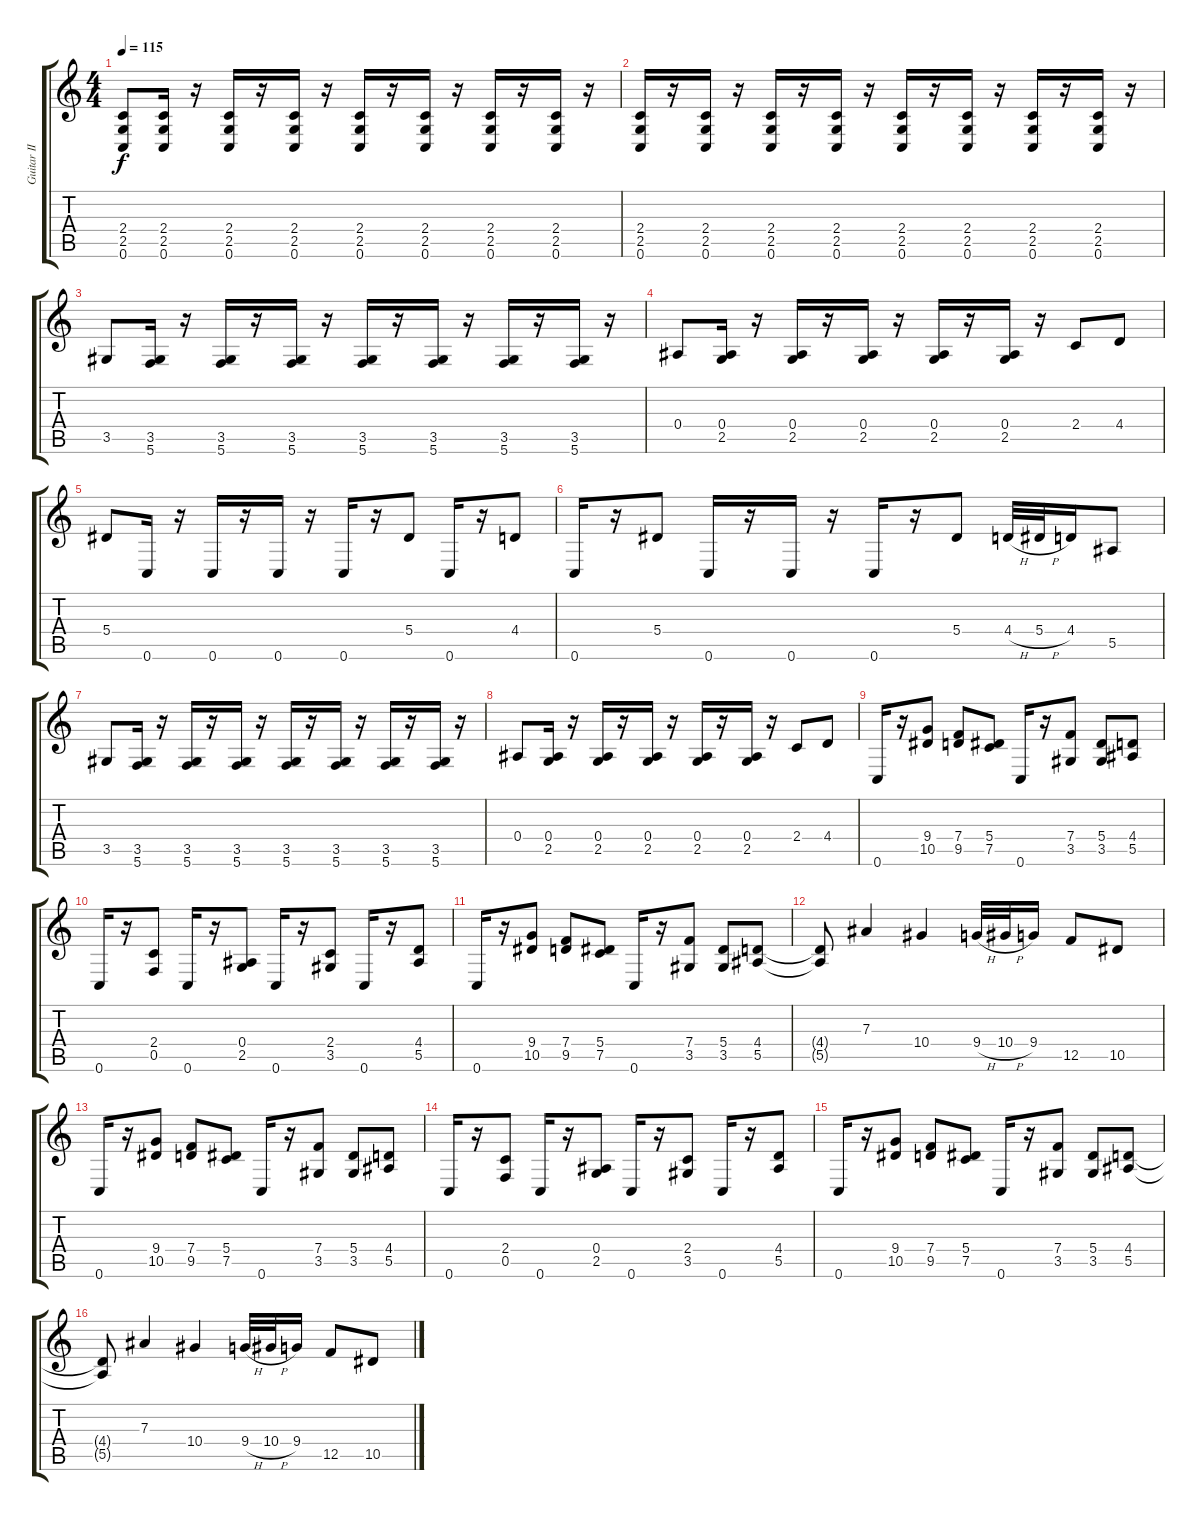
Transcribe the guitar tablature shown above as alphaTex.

\track ("Guitar II" "Guitar II") {instrument distortionguitar}
\staff {score tabs}
\tuning (C4 G3 Eb3 Bb2 F2 C2) {hide}
\ts (4 4)
\tempo 115
\clef g2
\ks c
(2.4 2.5 0.6).8{dy f} (2.4 2.5 0.6).16 r.16 (2.4 2.5 0.6).16 r.16 (2.4 2.5 0.6).16 r.16 (2.4 2.5 0.6).16 r.16 (2.4 2.5 0.6).16 r.16 (2.4 2.5 0.6).16 r.16 (2.4 2.5 0.6).16 r.16 |
(2.4 2.5 0.6).16 r.16 (2.4 2.5 0.6).16 r.16 (2.4 2.5 0.6).16 r.16 (2.4 2.5 0.6).16 r.16 (2.4 2.5 0.6).16 r.16 (2.4 2.5 0.6).16 r.16 (2.4 2.5 0.6).16 r.16 (2.4 2.5 0.6).16 r.16 |
3.5.8 (3.5 5.6).16 r.16 (3.5 5.6).16 r.16 (3.5 5.6).16 r.16 (3.5 5.6).16 r.16 (3.5 5.6).16 r.16 (3.5 5.6).16 r.16 (3.5 5.6).16 r.16 |
0.4.8 (0.4 2.5).16 r.16 (0.4 2.5).16 r.16 (0.4 2.5).16 r.16 (0.4 2.5).16 r.16 (0.4 2.5).16 r.16 2.4.8 4.4.8 |
5.4.8 0.6.16 r.16 0.6.16 r.16 0.6.16 r.16 0.6.16 r.16 5.4.8 0.6.16 r.16 4.4.8 |
0.6.16 r.16 5.4.8 0.6.16 r.16 0.6.16 r.16 0.6.16 r.16 5.4.8 4.4{h}.32 5.4{h}.32 4.4.16 5.5.8 |
3.5.8 (3.5 5.6).16 r.16 (3.5 5.6).16 r.16 (3.5 5.6).16 r.16 (3.5 5.6).16 r.16 (3.5 5.6).16 r.16 (3.5 5.6).16 r.16 (3.5 5.6).16 r.16 |
0.4.8 (0.4 2.5).16 r.16 (0.4 2.5).16 r.16 (0.4 2.5).16 r.16 (0.4 2.5).16 r.16 (0.4 2.5).16 r.16 2.4.8 4.4.8 |
0.6.16 r.16 (9.4 10.5).8 (7.4 9.5).8 (5.4 7.5).8 0.6.16 r.16 (7.4 3.5).8 (5.4 3.5).8 (4.4 5.5).8 |
0.6.16 r.16 (2.4 0.5).8 0.6.16 r.16 (0.4 2.5).8 0.6.16 r.16 (2.4 3.5).8 0.6.16 r.16 (4.4 5.5).8 |
0.6.16 r.16 (9.4 10.5).8 (7.4 9.5).8 (5.4 7.5).8 0.6.16 r.16 (7.4 3.5).8 (5.4 3.5).8 (4.4 5.5).8 |
(4.4{t} 5.5{t}).8 7.3.4 10.4.4 9.4{h}.32 10.4{h}.32 9.4.16 12.5.8 10.5.8 |
0.6.16 r.16 (9.4 10.5).8 (7.4 9.5).8 (5.4 7.5).8 0.6.16 r.16 (7.4 3.5).8 (5.4 3.5).8 (4.4 5.5).8 |
0.6.16 r.16 (2.4 0.5).8 0.6.16 r.16 (0.4 2.5).8 0.6.16 r.16 (2.4 3.5).8 0.6.16 r.16 (4.4 5.5).8 |
0.6.16 r.16 (9.4 10.5).8 (7.4 9.5).8 (5.4 7.5).8 0.6.16 r.16 (7.4 3.5).8 (5.4 3.5).8 (4.4 5.5).8 |
(4.4{t} 5.5{t}).8 7.3.4 10.4.4 9.4{h}.32 10.4{h}.32 9.4.16 12.5.8 10.5.8
